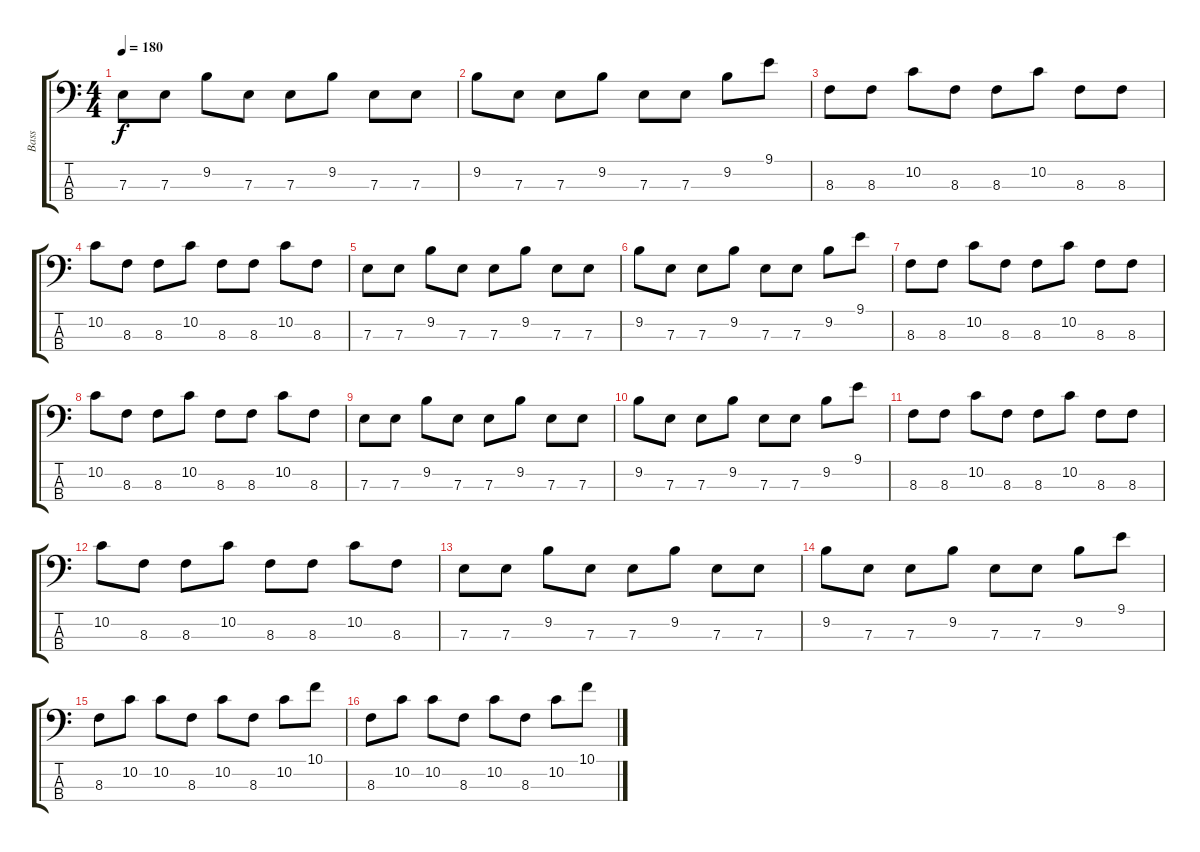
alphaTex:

\track ("Bass" "Bass") {instrument electricbasspick}
\staff {score tabs}
\tuning (G2 D2 A1 E1) {hide}
\ts (4 4)
\tempo 180
\clef f4
\ks c
7.3.8{dy f} 7.3.8 9.2.8 7.3.8 7.3.8 9.2.8 7.3.8 7.3.8 |
9.2.8 7.3.8 7.3.8 9.2.8 7.3.8 7.3.8 9.2.8 9.1.8 |
8.3.8 8.3.8 10.2.8 8.3.8 8.3.8 10.2.8 8.3.8 8.3.8 |
10.2.8 8.3.8 8.3.8 10.2.8 8.3.8 8.3.8 10.2.8 8.3.8 |
7.3.8 7.3.8 9.2.8 7.3.8 7.3.8 9.2.8 7.3.8 7.3.8 |
9.2.8 7.3.8 7.3.8 9.2.8 7.3.8 7.3.8 9.2.8 9.1.8 |
8.3.8 8.3.8 10.2.8 8.3.8 8.3.8 10.2.8 8.3.8 8.3.8 |
10.2.8 8.3.8 8.3.8 10.2.8 8.3.8 8.3.8 10.2.8 8.3.8 |
7.3.8 7.3.8 9.2.8 7.3.8 7.3.8 9.2.8 7.3.8 7.3.8 |
9.2.8 7.3.8 7.3.8 9.2.8 7.3.8 7.3.8 9.2.8 9.1.8 |
8.3.8 8.3.8 10.2.8 8.3.8 8.3.8 10.2.8 8.3.8 8.3.8 |
10.2.8 8.3.8 8.3.8 10.2.8 8.3.8 8.3.8 10.2.8 8.3.8 |
7.3.8 7.3.8 9.2.8 7.3.8 7.3.8 9.2.8 7.3.8 7.3.8 |
9.2.8 7.3.8 7.3.8 9.2.8 7.3.8 7.3.8 9.2.8 9.1.8 |
8.3.8 10.2.8 10.2.8 8.3.8 10.2.8 8.3.8 10.2.8 10.1.8 |
8.3.8 10.2.8 10.2.8 8.3.8 10.2.8 8.3.8 10.2.8 10.1.8
